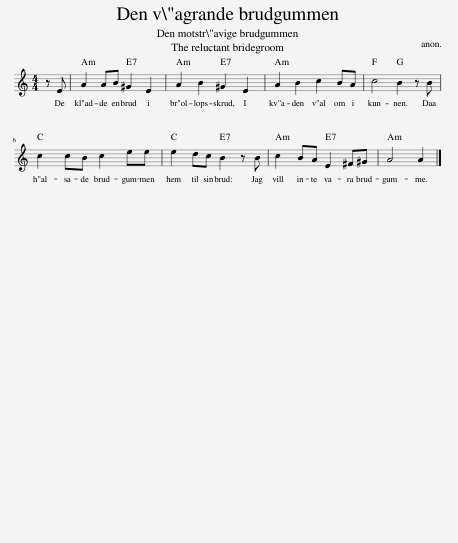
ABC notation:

X:1
L:1/8
M:4/4
I:linebreak $
K:C
V:1 treble
V:1
 z E | A2 AB ^G2 E2 | A2 B2 ^G2 E2 | A2 B2 c2 BA | c4 B2 z B |$ %5
 c2 cB c2 ee | e2 dc B2 z B | c2 BA E2 ^F^G | A4 A2 |] %9
